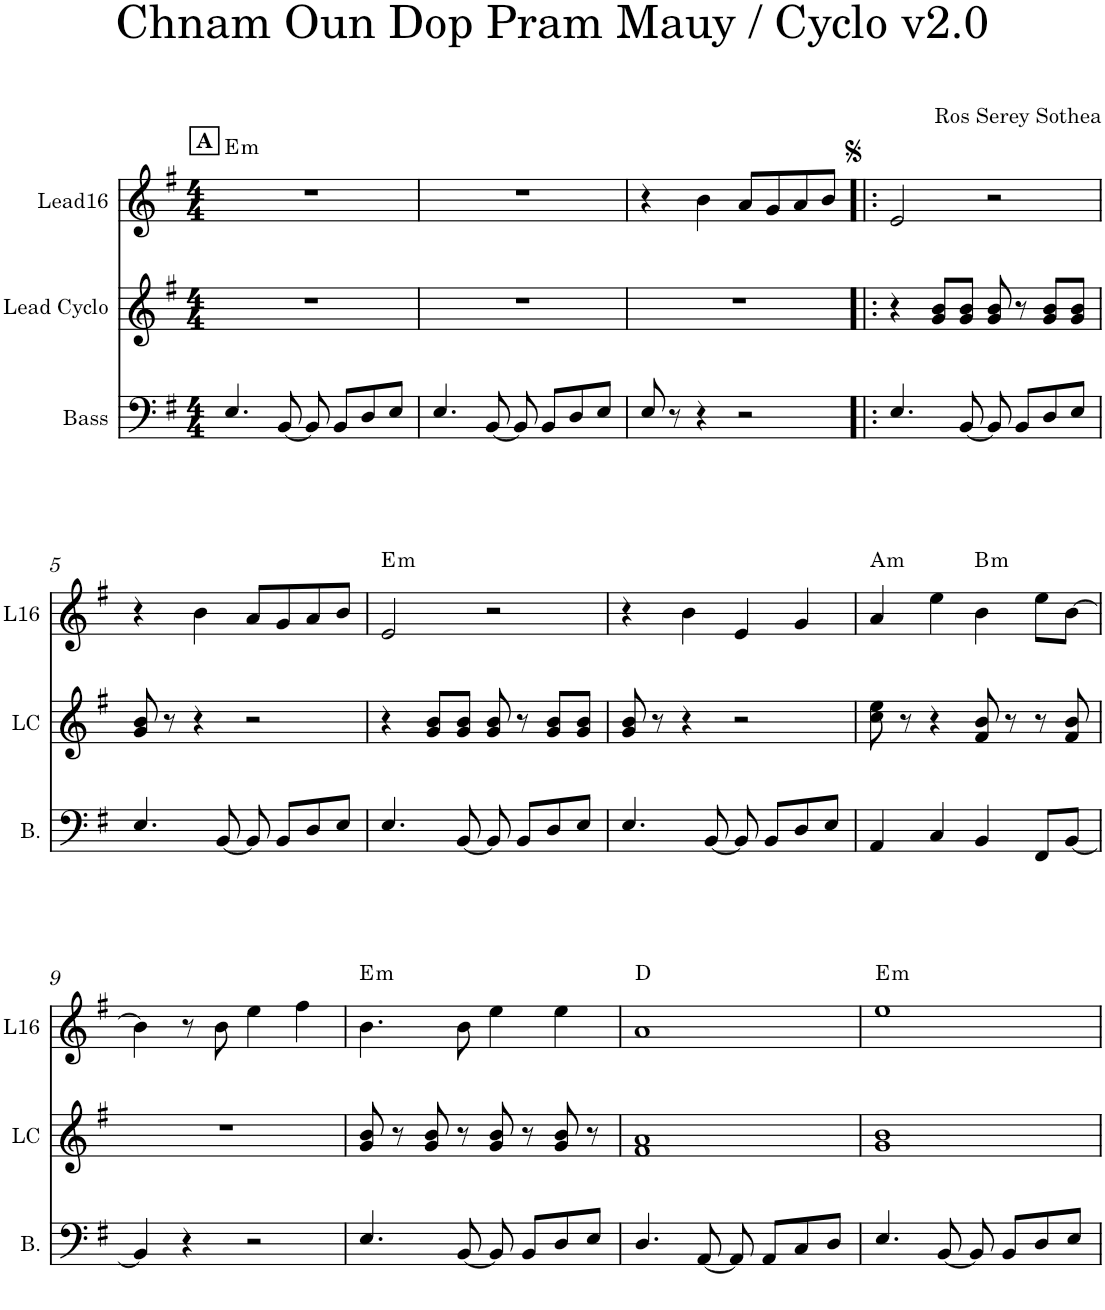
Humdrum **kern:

**kern	**kern	**kern	**harte
*part3	*part2	*part1	*part1
*staff3	*staff2	*staff1	*
*I"Bass	*I"Lead Cyclo	*I"Lead16	*
*I'B.	*I'LC	*I'L16	*
*clefF4	*clefG2	*clefG2	*
*	*Trd8c14	*Trd5c9	*
*k[f#]	*k[f#]	*k[f#]	*
*M4/4	*M4/4	*M4/4	*
!!LO:REH:place=s1:a:B:cj:t=A
=1	=1	=1	=1
!	!	!	!LO:H:kt=m
4.E/	1r	1r	E:min
[8BB/	.	.	.
8BB/]	.	.	.
8BB/L	.	.	.
8D/	.	.	.
8E/J	.	.	.
=2	=2	=2	=2
4.E/	1r	1r	.
[8BB/	.	.	.
8BB/]	.	.	.
8BB/L	.	.	.
8D/	.	.	.
8E/J	.	.	.
=3	=3	=3	=3
8E/	1r	4r	.
8r	.	.	.
4r	.	4b\	.
2r	.	8a/L	.
.	.	8g/	.
.	.	8a/	.
.	.	8b/J	.
=4!|:	=4!|:	=4!|:	=4!|:
4.E/	4r	2e/	.
.	8g/ 8b/L	.	.
[8BB/	8g/ 8b/J	.	.
8BB/]	8g/ 8b/	2r	.
8BB/L	8r	.	.
8D/	8g/ 8b/L	.	.
8E/J	8g/ 8b/J	.	.
!!LO:LB:g=z
=5	=5	=5	=5
4.E/	8g/ 8b/	4r	.
.	8r	.	.
.	4r	4b\	.
[8BB/	.	.	.
8BB/]	2r	8a/L	.
8BB/L	.	8g/	.
8D/	.	8a/	.
8E/J	.	8b/J	.
=6	=6	=6	=6
!	!	!	!LO:H:kt=m
4.E/	4r	2e/	E:min
.	8g/ 8b/L	.	.
[8BB/	8g/ 8b/J	.	.
8BB/]	8g/ 8b/	2r	.
8BB/L	8r	.	.
8D/	8g/ 8b/L	.	.
8E/J	8g/ 8b/J	.	.
=7	=7	=7	=7
4.E/	8g/ 8b/	4r	.
.	8r	.	.
.	4r	4b\	.
[8BB/	.	.	.
8BB/]	2r	4e/	.
8BB/L	.	.	.
8D/	.	4g/	.
8E/J	.	.	.
=8	=8	=8	=8
!	!	!	!LO:H:kt=m
4AA/	8cc\ 8ee\	4a/	A:min
.	8r	.	.
4C/	4r	4ee\	.
!	!	!	!LO:H:kt=m
4BB/	8f#/ 8b/	4b\	B:min
.	8r	.	.
8FF#/L	8r	8ee\L	.
[8BB/J	8f#/ 8b/	[8b\J	.
!!LO:LB:g=z
=9	=9	=9	=9
4BB/]	1r	4b\]	.
4r	.	8r	.
.	.	8b\	.
2r	.	4ee\	.
.	.	4ff#\	.
=10	=10	=10	=10
!	!	!	!LO:H:kt=m
4.E/	8g/ 8b/	4.b\	E:min
.	8r	.	.
.	8g/ 8b/	.	.
[8BB/	8r	8b\	.
8BB/]	8g/ 8b/	4ee\	.
8BB/L	8r	.	.
8D/	8g/ 8b/	4ee\	.
8E/J	8r	.	.
=11	=11	=11	=11
4.D/	1f# 1a	1a	D:maj
[8AA/	.	.	.
8AA/]	.	.	.
8AA/L	.	.	.
8C/	.	.	.
8D/J	.	.	.
=12	=12	=12	=12
!	!	!	!LO:H:kt=m
4.E/	1g 1b	1ee	E:min
[8BB/	.	.	.
8BB/]	.	.	.
8BB/L	.	.	.
8D/	.	.	.
8E/J	.	.	.
=	=	=	=
*-	*-	*-	*-
